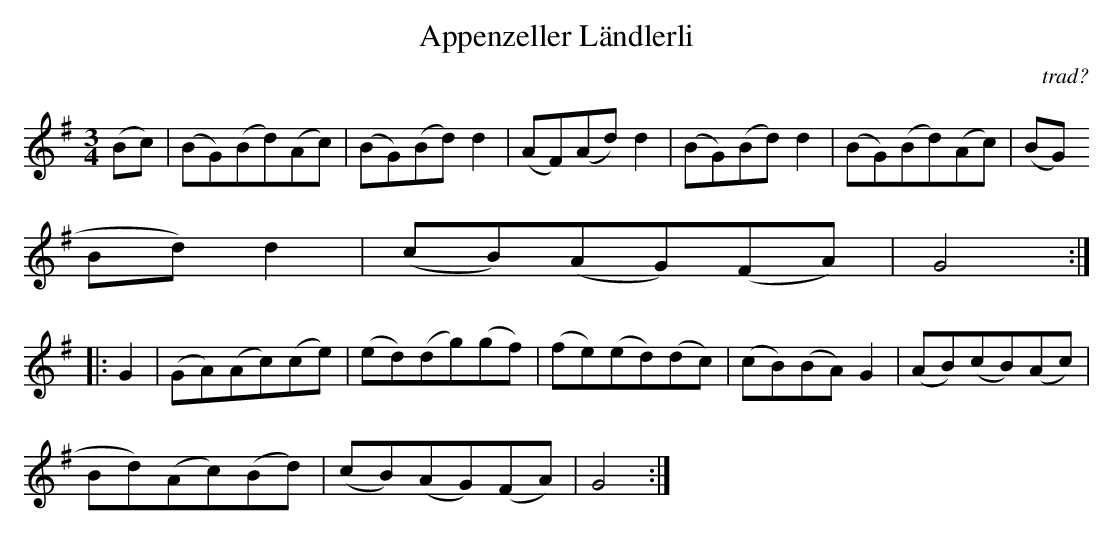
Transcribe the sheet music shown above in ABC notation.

X:1
T:Appenzeller Ländlerli
M:3/4
L:1/8
C:trad?
K:G
(Bc)|(BG)(Bd)(Ac)|(BG)(Bd)d2 |(AF)(Ad)d2 |(BG)(Bd)d2 |(BG)(Bd)(Ac)|(BG)(
Bd)d2 |(cB)(AG)(FA)|G4   :|
|: G2 |(GA)(Ac)(ce)|(ed)(dg)(gf)|(fe)(ed)(dc)|(cB)(BA)G2 |(AB)(cB)(Ac)|(
Bd)(Ac)(Bd)|(cB)(AG)(FA)|G4   :|
